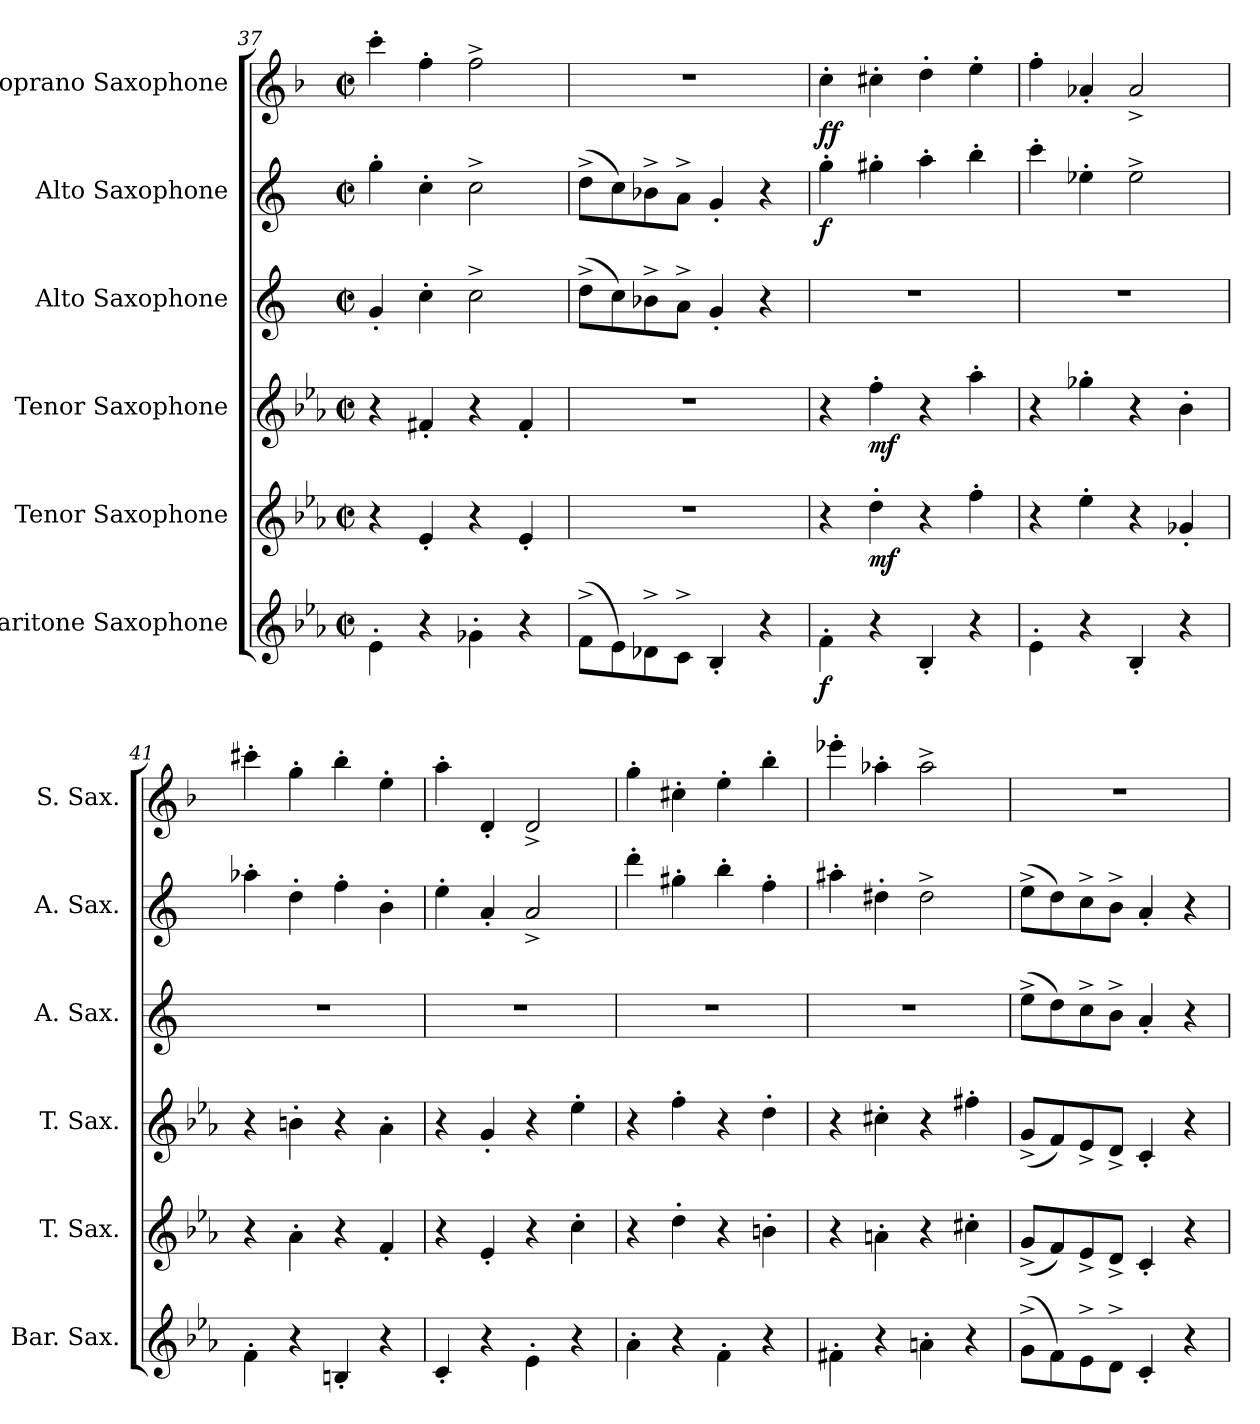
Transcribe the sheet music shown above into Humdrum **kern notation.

**kern	**dynam	**kern	**dynam	**kern	**dynam	**kern	**kern	**dynam	**kern	**dynam
*part6	*part6	*part5	*part5	*part4	*part4	*part3	*part2	*part2	*part1	*part1
*staff6	*staff6	*staff5	*staff5	*staff4	*staff4	*staff3	*staff2	*staff2	*staff1	*staff1
*I"Baritone Saxophone	*	*I"Tenor Saxophone	*	*I"Tenor Saxophone	*	*I"Alto Saxophone	*I"Alto Saxophone	*	*I"Soprano Saxophone	*
*I'Bar. Sax.	*	*I'T. Sax.	*	*I'T. Sax.	*	*I'A. Sax.	*I'A. Sax.	*	*I'S. Sax.	*
*clefG2	*	*clefG2	*	*clefG2	*	*clefG2	*clefG2	*	*clefG2	*
*ITrd12c21	*	*ITrd8c14	*	*ITrd8c14	*	*ITrd5c9	*ITrd5c9	*	*ITrd1c2	*
*k[b-e-a-]	*	*k[b-e-a-]	*	*k[b-e-a-]	*	*k[b-e-a-]	*k[b-e-a-]	*	*k[b-e-a-]	*
*M2/2	*	*M2/2	*	*M2/2	*	*M2/2	*M2/2	*	*M2/2	*
*met(c|)	*	*met(c|)	*	*met(c|)	*	*met(c|)	*met(c|)	*	*met(c|)	*
=37	=37	=37	=37	=37	=37	=37	=37	=37	=37	=37
4E-'\	.	4r	.	4r	.	4B-'/	4b-'\	.	4bb-'\	.
4r	.	4E-'/	.	4F#X'/	.	4e-'\	4e-'\	.	4ee-'\	.
4G-X'\	.	4r	.	4r	.	2e-^\	2e-^\	.	2ee-^\	.
4r	.	4E-'/	.	4F#'/	.	.	.	.	.	.
=38	=38	=38	=38	=38	=38	=38	=38	=38	=38	=38
(>8F^\L	.	1r	.	1r	.	(>8f^\L	(>8f^\L	.	1r	.
8E-\)	.	.	.	.	.	8e-\)	8e-\)	.	.	.
8D-X^\	.	.	.	.	.	8d-X^\	8d-X^\	.	.	.
8C^\J	.	.	.	.	.	8c^\J	8c^\J	.	.	.
4BB-'/	.	.	.	.	.	4B-'/	4B-'/	.	.	.
4r	.	.	.	.	.	4r	4r	.	.	.
=39	=39	=39	=39	=39	=39	=39	=39	=39	=39	=39
!	!LO:DY:b	!	!	!	!	!	!	!LO:DY:b	!	!LO:DY:b
4F'\	f	4r	.	4r	.	1r	4b-'\	f	4b-'\	ff
!	!	!	!LO:DY:b	!	!LO:DY:b	!	!	!	!	!
4r	.	4d'\	mf	4f'\	mf	.	4bn'\	.	4bn'\	.
4BB-'/	.	4r	.	4r	.	.	4cc'\	.	4cc'\	.
4r	.	4f'\	.	4a-'\	.	.	4dd'\	.	4dd'\	.
=40	=40	=40	=40	=40	=40	=40	=40	=40	=40	=40
4E-'\	.	4r	.	4r	.	1r	4ee-'\	.	4ee-'\	.
4r	.	4e-'\	.	4g-X'\	.	.	4g-X'\	.	4g-X'/	.
4BB-'/	.	4r	.	4r	.	.	2g-^\	.	2g-^/	.
4r	.	4G-X'/	.	4B-'\	.	.	.	.	.	.
=41	=41	=41	=41	=41	=41	=41	=41	=41	=41	=41
4F'\	.	4r	.	4r	.	1r	4cc-X'\	.	4bbn'\	.
4r	.	4A-'\	.	4Bn'\	.	.	4f'\	.	4ff'\	.
4BBn'/	.	4r	.	4r	.	.	4a-'\	.	4aa-'\	.
4r	.	4F'/	.	4A-'\	.	.	4d'\	.	4dd'\	.
=42	=42	=42	=42	=42	=42	=42	=42	=42	=42	=42
4C'/	.	4r	.	4r	.	1r	4g'\	.	4gg'\	.
4r	.	4E-'/	.	4G'/	.	.	4c'/	.	4c'/	.
4E-'\	.	4r	.	4r	.	.	2c^/	.	2c^/	.
4r	.	4c'\	.	4e-'\	.	.	.	.	.	.
!!LO:LB:g=z
=43	=43	=43	=43	=43	=43	=43	=43	=43	=43	=43
4A-'\	.	4r	.	4r	.	1r	4ff'\	.	4ff'\	.
4r	.	4d'\	.	4f'\	.	.	4bn'\	.	4bn'\	.
4F'\	.	4r	.	4r	.	.	4dd'\	.	4dd'\	.
4r	.	4Bn'\	.	4d'\	.	.	4a-'\	.	4aa-'\	.
=44	=44	=44	=44	=44	=44	=44	=44	=44	=44	=44
4F#X'\	.	4r	.	4r	.	1r	4cc#X'\	.	4ddd-X'\	.
4r	.	4An'\	.	4c#X'\	.	.	4f#X'\	.	4gg-X'\	.
4An'\	.	4r	.	4r	.	.	2f#^\	.	2gg-^\	.
4r	.	4c#X'\	.	4f#X'\	.	.	.	.	.	.
=45	=45	=45	=45	=45	=45	=45	=45	=45	=45	=45
(>8G^\L	.	(<8G^/L	.	(<8G^/L	.	(>8g^\L	(>8g^\L	.	1r	.
8F\)	.	8F/)	.	8F/)	.	8f\)	8f\)	.	.	.
8E-^\	.	8E-^/	.	8E-^/	.	8e-^\	8e-^\	.	.	.
8D^\J	.	8D^/J	.	8D^/J	.	8d^\J	8d^\J	.	.	.
4C'/	.	4C'/	.	4C'/	.	4c'/	4c'/	.	.	.
4r	.	4r	.	4r	.	4r	4r	.	.	.
=	=	=	=	=	=	=	=	=	=	=
*-	*-	*-	*-	*-	*-	*-	*-	*-	*-	*-
